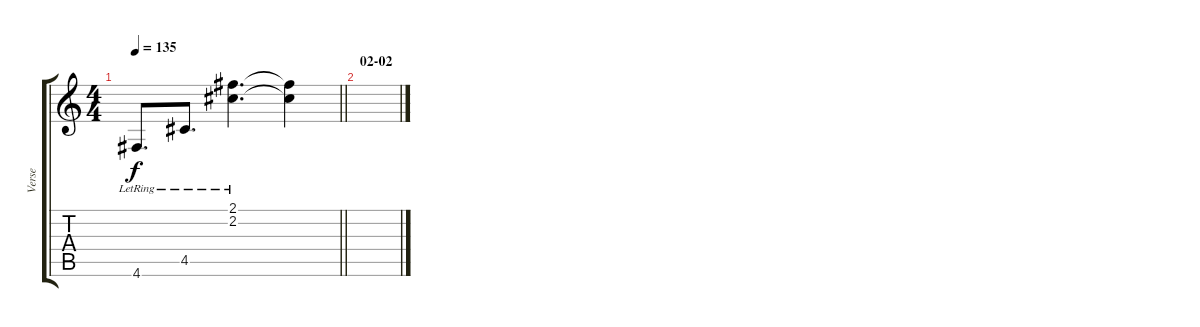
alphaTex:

\track ("Verse" "Verse") {instrument acousticguitarsteel}
\staff {score tabs}
\tuning (E4 B3 G3 D3 A2 D2) {hide}
\ts (4 4)
\tempo 135
\clef g2
\barLineRight lightlight
\ks c
4.6{lr}.8{d dy f} 4.5{lr}.8{d} (2.1{lr} 2.2{lr}).4{d} (2.1{t} 2.2{t}).4 |
\section ("" "02-02")
